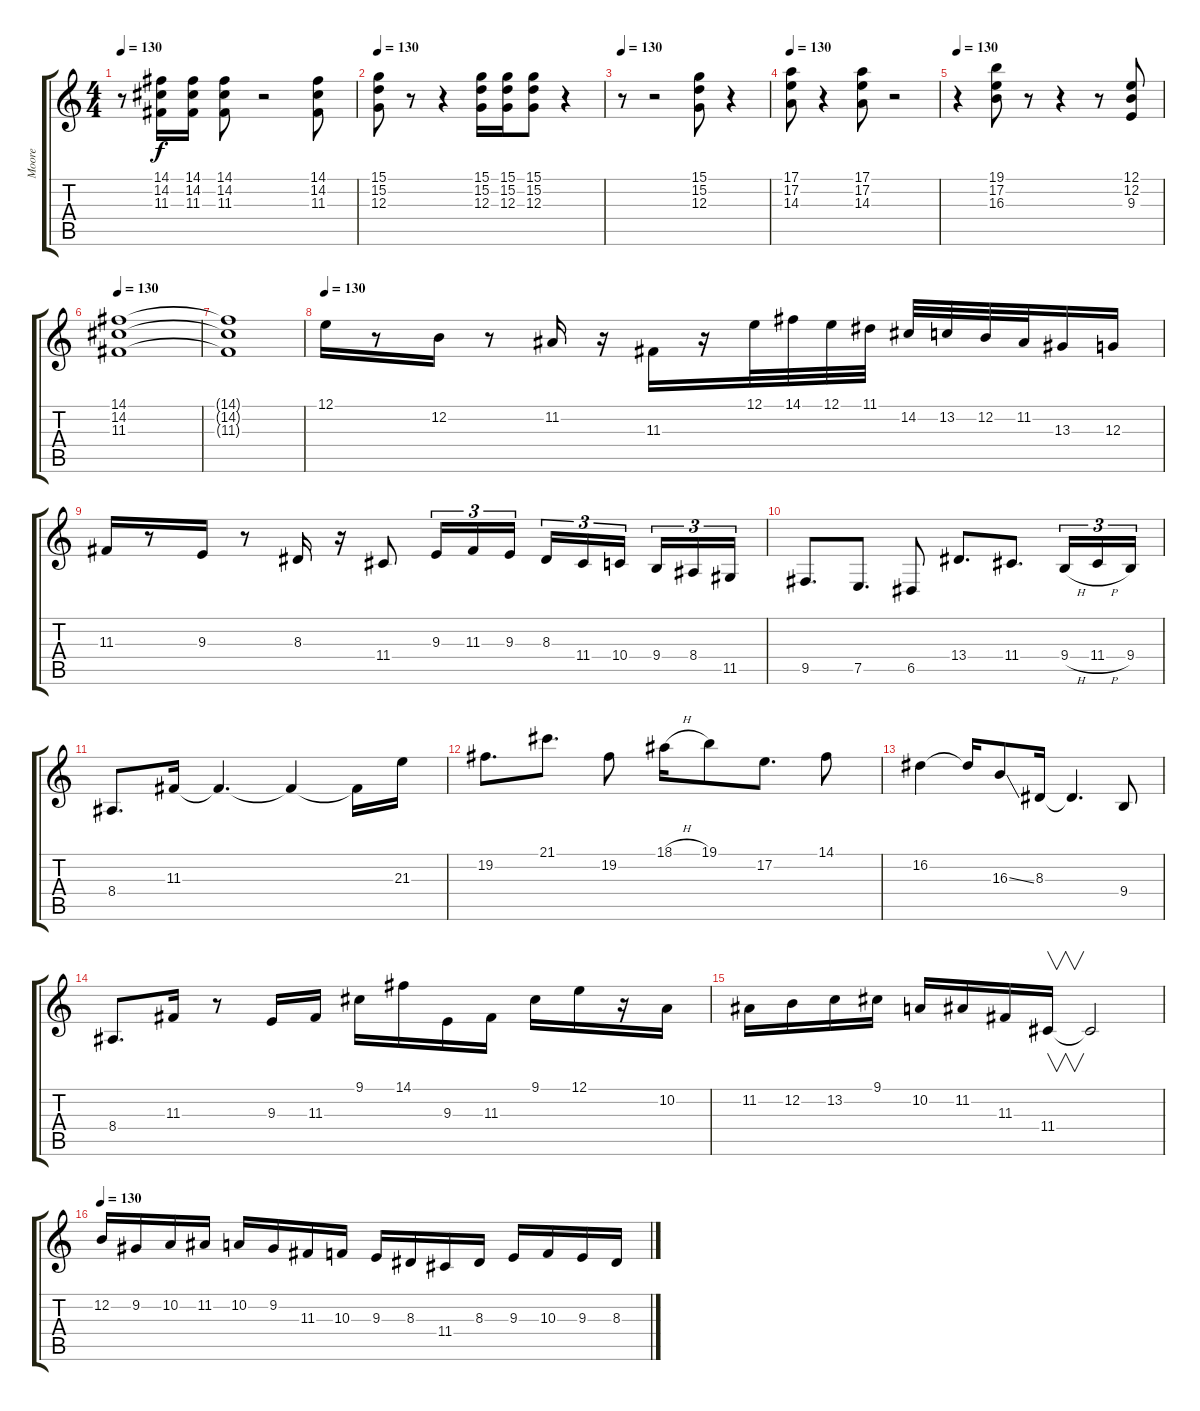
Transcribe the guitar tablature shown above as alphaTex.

\track ("Moore" "Moore") {instrument rockorgan}
\staff {score tabs}
\tuning (E4 B3 G3 D3 A2 E2) {hide}
\ts (4 4)
\tempo 130
\clef g2
\ks c
r.8{dy f volume 8 instrument synthstrings2} (14.1 14.2 11.3).16 (14.1 14.2 11.3).16 (14.1 14.2 11.3).8 r.2 (14.1 14.2 11.3).8 |
\tempo 130
(15.1 15.2 12.3).8{volume 8 instrument synthstrings2} r.8 r.4 (15.1 15.2 12.3).16 (15.1 15.2 12.3).16 (15.1 15.2 12.3).8 r.4 |
\tempo 130
r.8{volume 8 instrument synthstrings2} r.2 (15.1 15.2 12.3).8 r.4 |
\tempo 130
(17.1 17.2 14.3).8{volume 8 instrument synthstrings2} r.4 (17.1 17.2 14.3).8 r.2 |
\tempo 130
r.4{volume 8 instrument synthstrings2} (19.1 17.2 16.3).8 r.8 r.4 r.8 (12.1 12.2 9.3).8 |
\tempo 130
(14.1 14.2 11.3).1{volume 8 instrument synthstrings2} |
(14.1{t} 14.2{t} 11.3{t}).1 |
\tempo 130
12.1.16{instrument lead1square} r.8 12.2.16 r.8 11.2.16 r.16 11.3.16 r.16 12.1.32 14.1.32 12.1.32 11.1.32 14.2.32 13.2.32 12.2.32 11.2.32 13.3.16 12.3.16 |
11.3.16 r.8 9.3.16 r.8 8.3.16 r.16 11.4.8 9.3.16{tu (3 2)} 11.3.16{tu (3 2)} 9.3.16{tu (3 2)} 8.3.16{tu (3 2)} 11.4.16{tu (3 2)} 10.4.16{tu (3 2) beam splitsecondary} 9.4.16{tu (3 2)} 8.4.16{tu (3 2)} 11.5.16{tu (3 2)} |
9.5.8{d} 7.5.8{d} 6.5.8 13.4.8{d} 11.4.8{d} 9.4{h}.16{tu (3 2)} 11.4{h}.16{tu (3 2)} 9.4.16{tu (3 2)} |
8.4.8{d} 11.3.16 11.3{t}.4{d} 11.3{t}.4 11.3{t}.16 21.3.16 |
19.2.8{d} 21.1.8{d} 19.2.8 18.1{h}.16 19.1.8 17.2.8{d} 14.1.8 |
16.2.4 16.2{t}.16 16.3{ss}.8 8.3.16 8.3{t}.4{d} 9.4.8 |
8.4.8{d} 11.3.16 r.8 9.3.16 11.3.16 9.1.16 14.1.16 9.3.16 11.3.16 9.1.16 12.1.16 r.16 10.2.16 |
11.2.16 12.2.16 13.2.16 9.1.16 10.2.16 11.2.16 11.3.16 11.4.16{v} 11.4{t}.2 |
\tempo 130
12.2.16{instrument lead1square} 9.2.16 10.2.16 11.2.16 10.2.16 9.2.16 11.3.16 10.3.16 9.3.16 8.3.16 11.4.16 8.3.16 9.3.16 10.3.16 9.3.16 8.3.16
